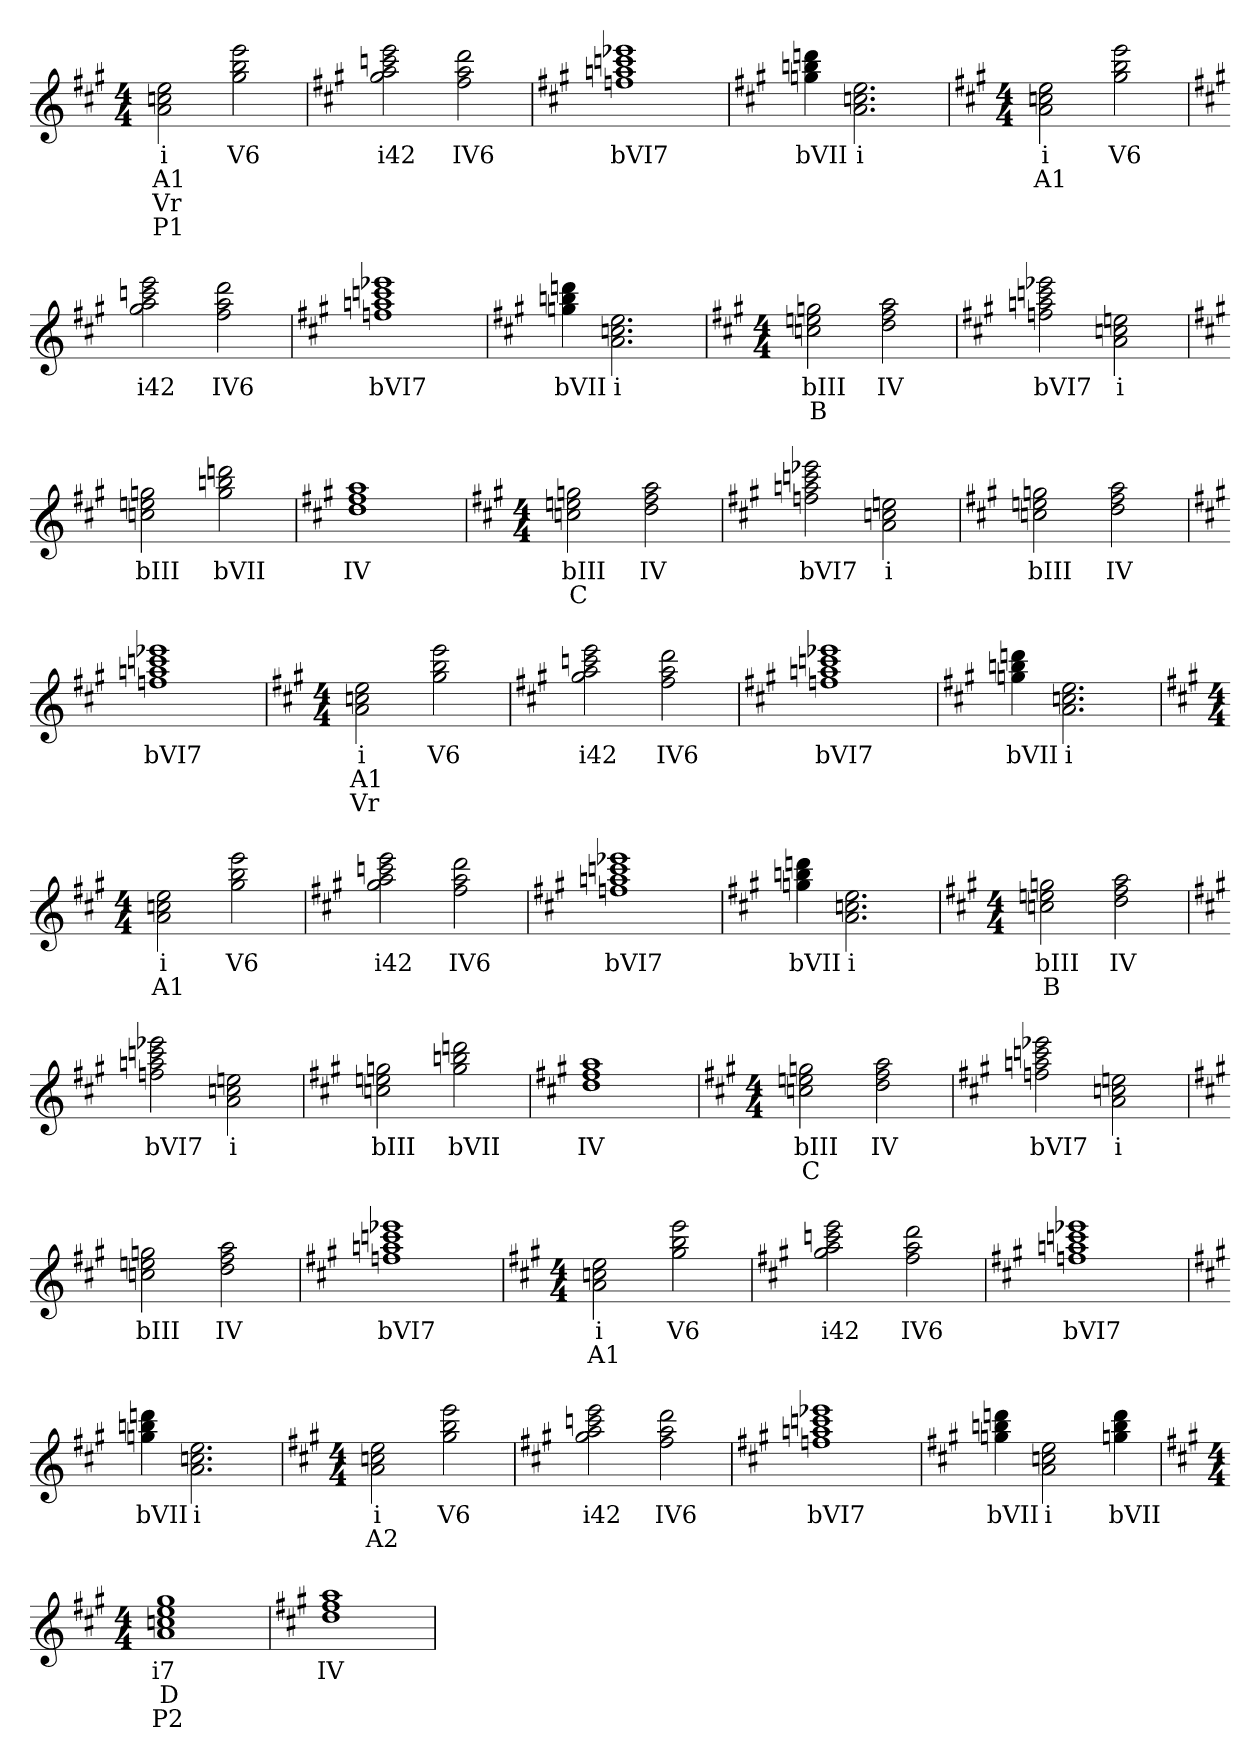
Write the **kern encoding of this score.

**kern	**text	**text	**text	**text
*part1	*part1	*part1	*part1	*part1
*staff1	*staff1	*staff1	*staff1	*staff1
*k[f#c#g#]	*	*	*	*
*A:	*	*	*	*
*M4/4	*	*	*	*
=	=	=	=	=
2a 2ccn 2ee	i	A1	Vr	P1
2gg# 2bb 2eee	V6	.	.	.
=	=	=	=	=
*k[f#c#g#]	*	*	*	*
*A:	*	*	*	*
2gg# 2aa 2cccn 2eee	i42	.	.	.
2ff# 2aa 2ddd	IV6	.	.	.
=	=	=	=	=
*k[f#c#g#]	*	*	*	*
*A:	*	*	*	*
1ffn 1aan 1cccn 1eee-X	bVI7	.	.	.
=	=	=	=	=
*k[f#c#g#]	*	*	*	*
*A:	*	*	*	*
4ggn 4bbn 4dddn	bVII	.	.	.
2.a 2.ccn 2.ee	i	.	.	.
=	=	=	=	=
*k[f#c#g#]	*	*	*	*
*A:	*	*	*	*
*M4/4	*	*	*	*
2a 2ccn 2ee	i	A1	.	.
2gg# 2bb 2eee	V6	.	.	.
=	=	=	=	=
*k[f#c#g#]	*	*	*	*
*A:	*	*	*	*
2gg# 2aa 2cccn 2eee	i42	.	.	.
2ff# 2aa 2ddd	IV6	.	.	.
=	=	=	=	=
*k[f#c#g#]	*	*	*	*
*A:	*	*	*	*
1ffn 1aan 1cccn 1eee-X	bVI7	.	.	.
=	=	=	=	=
*k[f#c#g#]	*	*	*	*
*A:	*	*	*	*
4ggn 4bbn 4dddn	bVII	.	.	.
2.a 2.ccn 2.ee	i	.	.	.
=	=	=	=	=
*k[f#c#g#]	*	*	*	*
*A:	*	*	*	*
*M4/4	*	*	*	*
2ccn 2een 2ggn	bIII	B	.	.
2dd 2ff# 2aa	IV	.	.	.
=	=	=	=	=
*k[f#c#g#]	*	*	*	*
*A:	*	*	*	*
2ffn 2aan 2cccn 2eee-X	bVI7	.	.	.
2a 2ccn 2een	i	.	.	.
=	=	=	=	=
*k[f#c#g#]	*	*	*	*
*A:	*	*	*	*
2ccn 2een 2ggn	bIII	.	.	.
2gg 2bbn 2dddn	bVII	.	.	.
=	=	=	=	=
*k[f#c#g#]	*	*	*	*
*A:	*	*	*	*
1dd 1ff# 1aa	IV	.	.	.
=	=	=	=	=
*k[f#c#g#]	*	*	*	*
*A:	*	*	*	*
*M4/4	*	*	*	*
2ccn 2een 2ggn	bIII	C	.	.
2dd 2ff# 2aa	IV	.	.	.
=	=	=	=	=
*k[f#c#g#]	*	*	*	*
*A:	*	*	*	*
2ffn 2aan 2cccn 2eee-X	bVI7	.	.	.
2a 2ccn 2een	i	.	.	.
=	=	=	=	=
*k[f#c#g#]	*	*	*	*
*A:	*	*	*	*
2ccn 2een 2ggn	bIII	.	.	.
2dd 2ff# 2aa	IV	.	.	.
=	=	=	=	=
*k[f#c#g#]	*	*	*	*
*A:	*	*	*	*
1ffn 1aan 1cccn 1eee-X	bVI7	.	.	.
=	=	=	=	=
*k[f#c#g#]	*	*	*	*
*A:	*	*	*	*
*M4/4	*	*	*	*
2a 2ccn 2ee	i	A1	Vr	.
2gg# 2bb 2eee	V6	.	.	.
=	=	=	=	=
*k[f#c#g#]	*	*	*	*
*A:	*	*	*	*
2gg# 2aa 2cccn 2eee	i42	.	.	.
2ff# 2aa 2ddd	IV6	.	.	.
=	=	=	=	=
*k[f#c#g#]	*	*	*	*
*A:	*	*	*	*
1ffn 1aan 1cccn 1eee-X	bVI7	.	.	.
=	=	=	=	=
*k[f#c#g#]	*	*	*	*
*A:	*	*	*	*
4ggn 4bbn 4dddn	bVII	.	.	.
2.a 2.ccn 2.ee	i	.	.	.
=	=	=	=	=
*k[f#c#g#]	*	*	*	*
*A:	*	*	*	*
*M4/4	*	*	*	*
2a 2ccn 2ee	i	A1	.	.
2gg# 2bb 2eee	V6	.	.	.
=	=	=	=	=
*k[f#c#g#]	*	*	*	*
*A:	*	*	*	*
2gg# 2aa 2cccn 2eee	i42	.	.	.
2ff# 2aa 2ddd	IV6	.	.	.
=	=	=	=	=
*k[f#c#g#]	*	*	*	*
*A:	*	*	*	*
1ffn 1aan 1cccn 1eee-X	bVI7	.	.	.
=	=	=	=	=
*k[f#c#g#]	*	*	*	*
*A:	*	*	*	*
4ggn 4bbn 4dddn	bVII	.	.	.
2.a 2.ccn 2.ee	i	.	.	.
=	=	=	=	=
*k[f#c#g#]	*	*	*	*
*A:	*	*	*	*
*M4/4	*	*	*	*
2ccn 2een 2ggn	bIII	B	.	.
2dd 2ff# 2aa	IV	.	.	.
=	=	=	=	=
*k[f#c#g#]	*	*	*	*
*A:	*	*	*	*
2ffn 2aan 2cccn 2eee-X	bVI7	.	.	.
2a 2ccn 2een	i	.	.	.
=	=	=	=	=
*k[f#c#g#]	*	*	*	*
*A:	*	*	*	*
2ccn 2een 2ggn	bIII	.	.	.
2gg 2bbn 2dddn	bVII	.	.	.
=	=	=	=	=
*k[f#c#g#]	*	*	*	*
*A:	*	*	*	*
1dd 1ff# 1aa	IV	.	.	.
=	=	=	=	=
*k[f#c#g#]	*	*	*	*
*A:	*	*	*	*
*M4/4	*	*	*	*
2ccn 2een 2ggn	bIII	C	.	.
2dd 2ff# 2aa	IV	.	.	.
=	=	=	=	=
*k[f#c#g#]	*	*	*	*
*A:	*	*	*	*
2ffn 2aan 2cccn 2eee-X	bVI7	.	.	.
2a 2ccn 2een	i	.	.	.
=	=	=	=	=
*k[f#c#g#]	*	*	*	*
*A:	*	*	*	*
2ccn 2een 2ggn	bIII	.	.	.
2dd 2ff# 2aa	IV	.	.	.
=	=	=	=	=
*k[f#c#g#]	*	*	*	*
*A:	*	*	*	*
1ffn 1aan 1cccn 1eee-X	bVI7	.	.	.
=	=	=	=	=
*k[f#c#g#]	*	*	*	*
*A:	*	*	*	*
*M4/4	*	*	*	*
2a 2ccn 2ee	i	A1	.	.
2gg# 2bb 2eee	V6	.	.	.
=	=	=	=	=
*k[f#c#g#]	*	*	*	*
*A:	*	*	*	*
2gg# 2aa 2cccn 2eee	i42	.	.	.
2ff# 2aa 2ddd	IV6	.	.	.
=	=	=	=	=
*k[f#c#g#]	*	*	*	*
*A:	*	*	*	*
1ffn 1aan 1cccn 1eee-X	bVI7	.	.	.
=	=	=	=	=
*k[f#c#g#]	*	*	*	*
*A:	*	*	*	*
4ggn 4bbn 4dddn	bVII	.	.	.
2.a 2.ccn 2.ee	i	.	.	.
=	=	=	=	=
*k[f#c#g#]	*	*	*	*
*A:	*	*	*	*
*M4/4	*	*	*	*
2a 2ccn 2ee	i	A2	.	.
2gg# 2bb 2eee	V6	.	.	.
=	=	=	=	=
*k[f#c#g#]	*	*	*	*
*A:	*	*	*	*
2gg# 2aa 2cccn 2eee	i42	.	.	.
2ff# 2aa 2ddd	IV6	.	.	.
=	=	=	=	=
*k[f#c#g#]	*	*	*	*
*A:	*	*	*	*
1ffn 1aan 1cccn 1eee-X	bVI7	.	.	.
=	=	=	=	=
*k[f#c#g#]	*	*	*	*
*A:	*	*	*	*
4ggn 4bbn 4dddn	bVII	.	.	.
2a 2ccn 2ee	i	.	.	.
4ggn 4bb 4ddd	bVII	.	.	.
=	=	=	=	=
*k[f#c#g#]	*	*	*	*
*A:	*	*	*	*
*M4/4	*	*	*	*
1a 1ccn 1ee 1gg#	i7	D	P2	.
=	=	=	=	=
*k[f#c#g#]	*	*	*	*
*A:	*	*	*	*
1dd 1ff# 1aa	IV	.	.	.
=	=	=	=	=
*-	*-	*-	*-	*-
